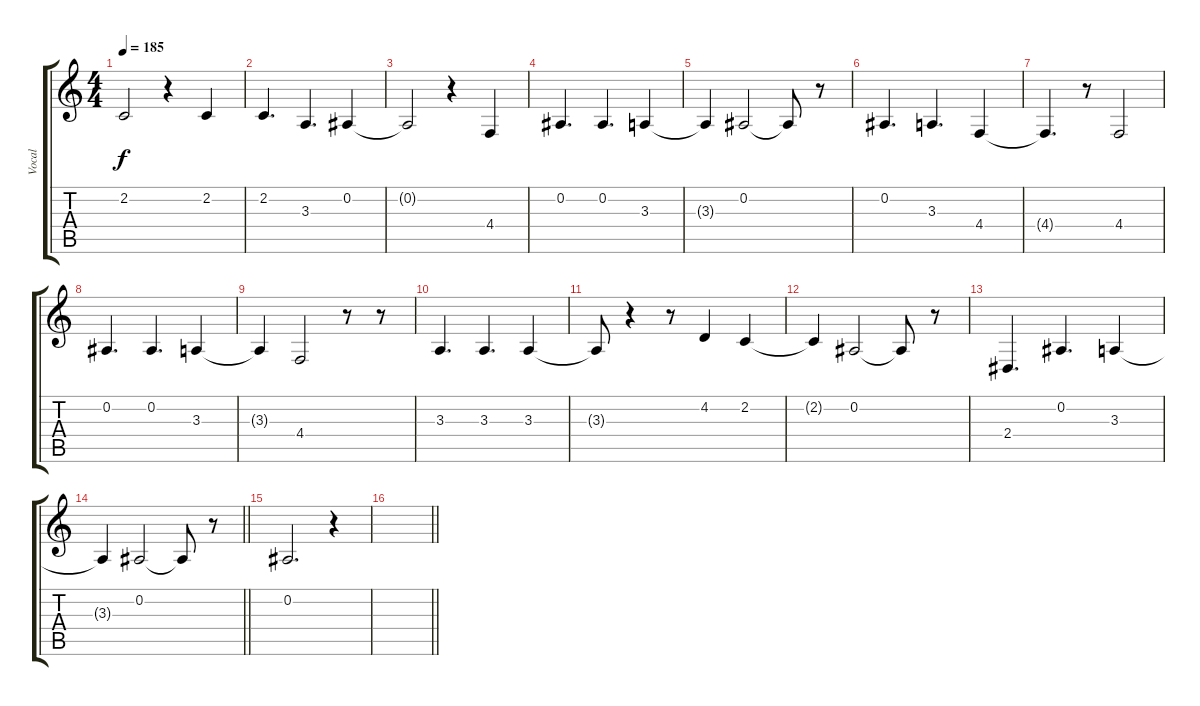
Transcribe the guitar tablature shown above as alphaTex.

\track ("Vocal" "Vocal") {instrument lead8bassandlead}
\staff {score tabs}
\tuning (Eb4 Bb3 Gb3 Db3 Ab2 Eb2) {hide}
\ts (4 4)
\tempo 185
\clef g2
\ks c
2.2{t}.2{dy f} r.4 2.2.4 |
2.2.4{d} 3.3.4{d} 0.2.4 |
0.2{t}.2 r.4 4.4.4 |
0.2.4{d} 0.2.4{d} 3.3.4 |
3.3{t}.4 0.2.2 0.2{t}.8 r.8 |
0.2.4{d} 3.3.4{d} 4.4.4 |
4.4{t}.4{d} r.8 4.4.2 |
0.2.4{d} 0.2.4{d} 3.3.4 |
3.3{t}.4 4.4.2 r.8 r.8 |
3.3.4{d} 3.3.4{d} 3.3.4 |
3.3{t}.8 r.4 r.8 4.2.4 2.2.4 |
2.2{t}.4 0.2.2 0.2{t}.8 r.8 |
2.4.4{d} 0.2.4{d} 3.3.4 |
\barLineRight lightlight
3.3{t}.4 0.2.2 0.2{t}.8 r.8 |
0.2.2{d} r.4 |
\barLineRight lightlight
